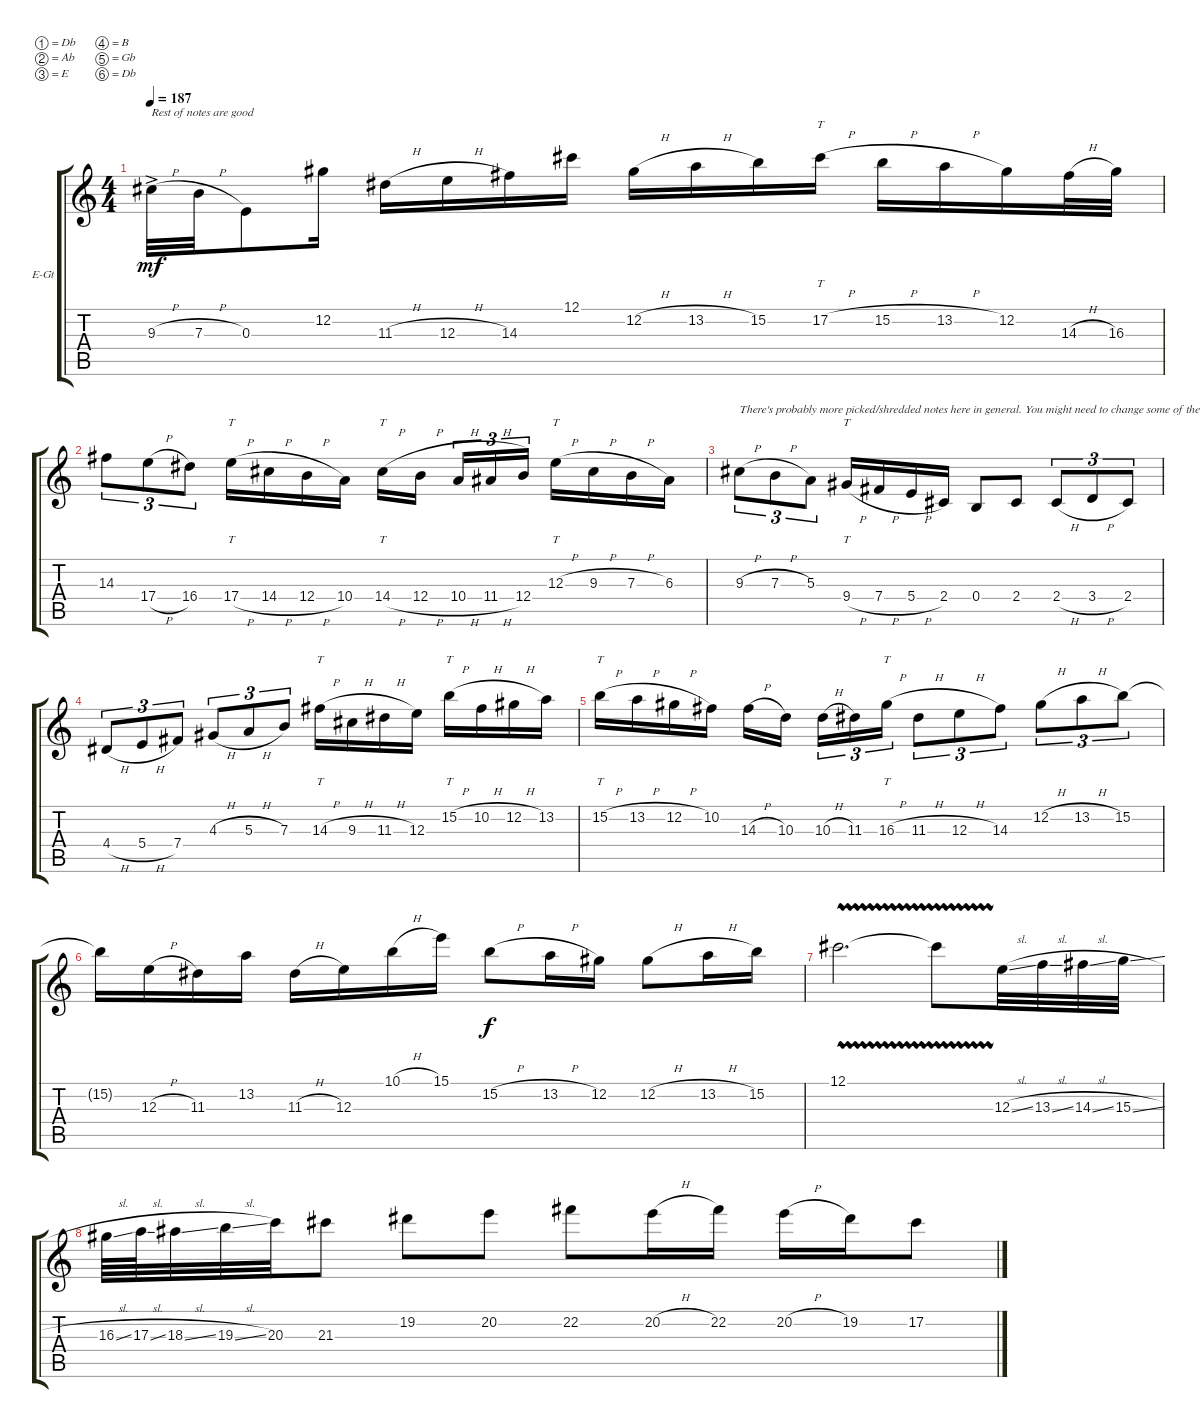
\defaultSystemsLayout 4
\bracketExtendMode groupsimilarinstruments
\firstSystemTrackNameOrientation horizontal
\otherSystemsTrackNameOrientation horizontal
\track ("Solo" "E-Gt") {instrument overdrivenguitar}
\staff {score tabs}
\tuning (Db4 Ab3 E3 B2 Gb2 Db2)
\ts (4 4)
\tempo 187
\clef g2
\scale
0.333333
\ks c
9.3{h ac}.32{txt "Rest of notes are good" dy mf} 7.3{h}.32 0.3.8 12.2.16 11.3{h}.16 12.3{h}.16 14.3.16 12.1.16 12.2{h}.16 13.2{h}.16 15.2.16 17.2{h}.16{tt} 15.2{h}.16 13.2{h}.16 12.2.16 14.3{h}.32 16.3.32 |
\scale
0.333333 14.3.8{tu (3 2)} 17.4{h}.8{tu (3 2)} 16.4.8{tu (3 2)} 17.4{h}.16{tt} 14.4{h}.16 12.4{h}.16 10.4.16 14.4{h}.16{tt} 12.4{h}.16 10.4{h}.16{tu (3 2)} 11.4{h}.16{tu (3 2)} 12.4.16{tu (3 2)} 12.3{h}.16{tt} 9.3{h}.16 7.3{h}.16 6.3.16 |
\scale
0.333333 9.3{h}.8{tu (3 2) txt "There's probably more picked/shredded notes here in general. You might need to change some of the fretting, find what works for you :)"} 7.3{h}.8{tu (3 2)} 5.3.8{tu (3 2)} 9.4{h}.16{tt} 7.4{h}.16 5.4{h}.16 2.4.16 0.4.8 2.4.8 2.4{h}.8{tu (3 2)} 3.4{h}.8{tu (3 2)} 2.4.8{tu (3 2)} |
\scale
0.333333 4.4{h}.8{tu (3 2)} 5.4{h}.8{tu (3 2)} 7.4.8{tu (3 2)} 4.3{h}.8{tu (3 2)} 5.3{h}.8{tu (3 2)} 7.3.8{tu (3 2)} 14.3{h}.16{tt} 9.3{h}.16 11.3{h}.16 12.3.16 15.2{h}.16{tt} 10.2{h}.16 12.2{h}.16 13.2.16 |
\scale
0.333333 15.2{h}.16{tt} 13.2{h}.16 12.2{h}.16 10.2.16 14.3{h}.16 10.3.16 10.3{h}.16{tu (3 2)} 11.3.16{tu (3 2)} 16.3{h}.16{tt tu (3 2)} 11.3{h}.8{tu (3 2)} 12.3{h}.8{tu (3 2)} 14.3.8{tu (3 2)} 12.2{h}.8{tu (3 2)} 13.2{h}.8{tu (3 2)} 15.2.8{tu (3 2)} |
\scale
0.333333 15.2{t}.16 12.3{h}.16 11.3.16 13.2.16 11.3{h}.16 12.3.16 10.1{h}.16 15.1.16 15.2{h}.8{dy f} 13.2{h}.16 12.2.16 12.2{h}.8 13.2{h}.16 15.2.16 |
\scale
0.333333 12.1{vw}.2{d} 12.1{vw t}.8 12.3{sl}.32 13.3{sl}.32 14.3{sl}.32 15.3{sl}.32 |
\scale
0.333333 16.3{sl}.64 17.3{sl}.64 18.3{sl}.32 19.3{sl}.32 20.3.32 21.3.8 19.2.8 20.2.8 22.2.8 20.2{h}.16 22.2.16 20.2{h}.16 19.2.16 17.2.8
